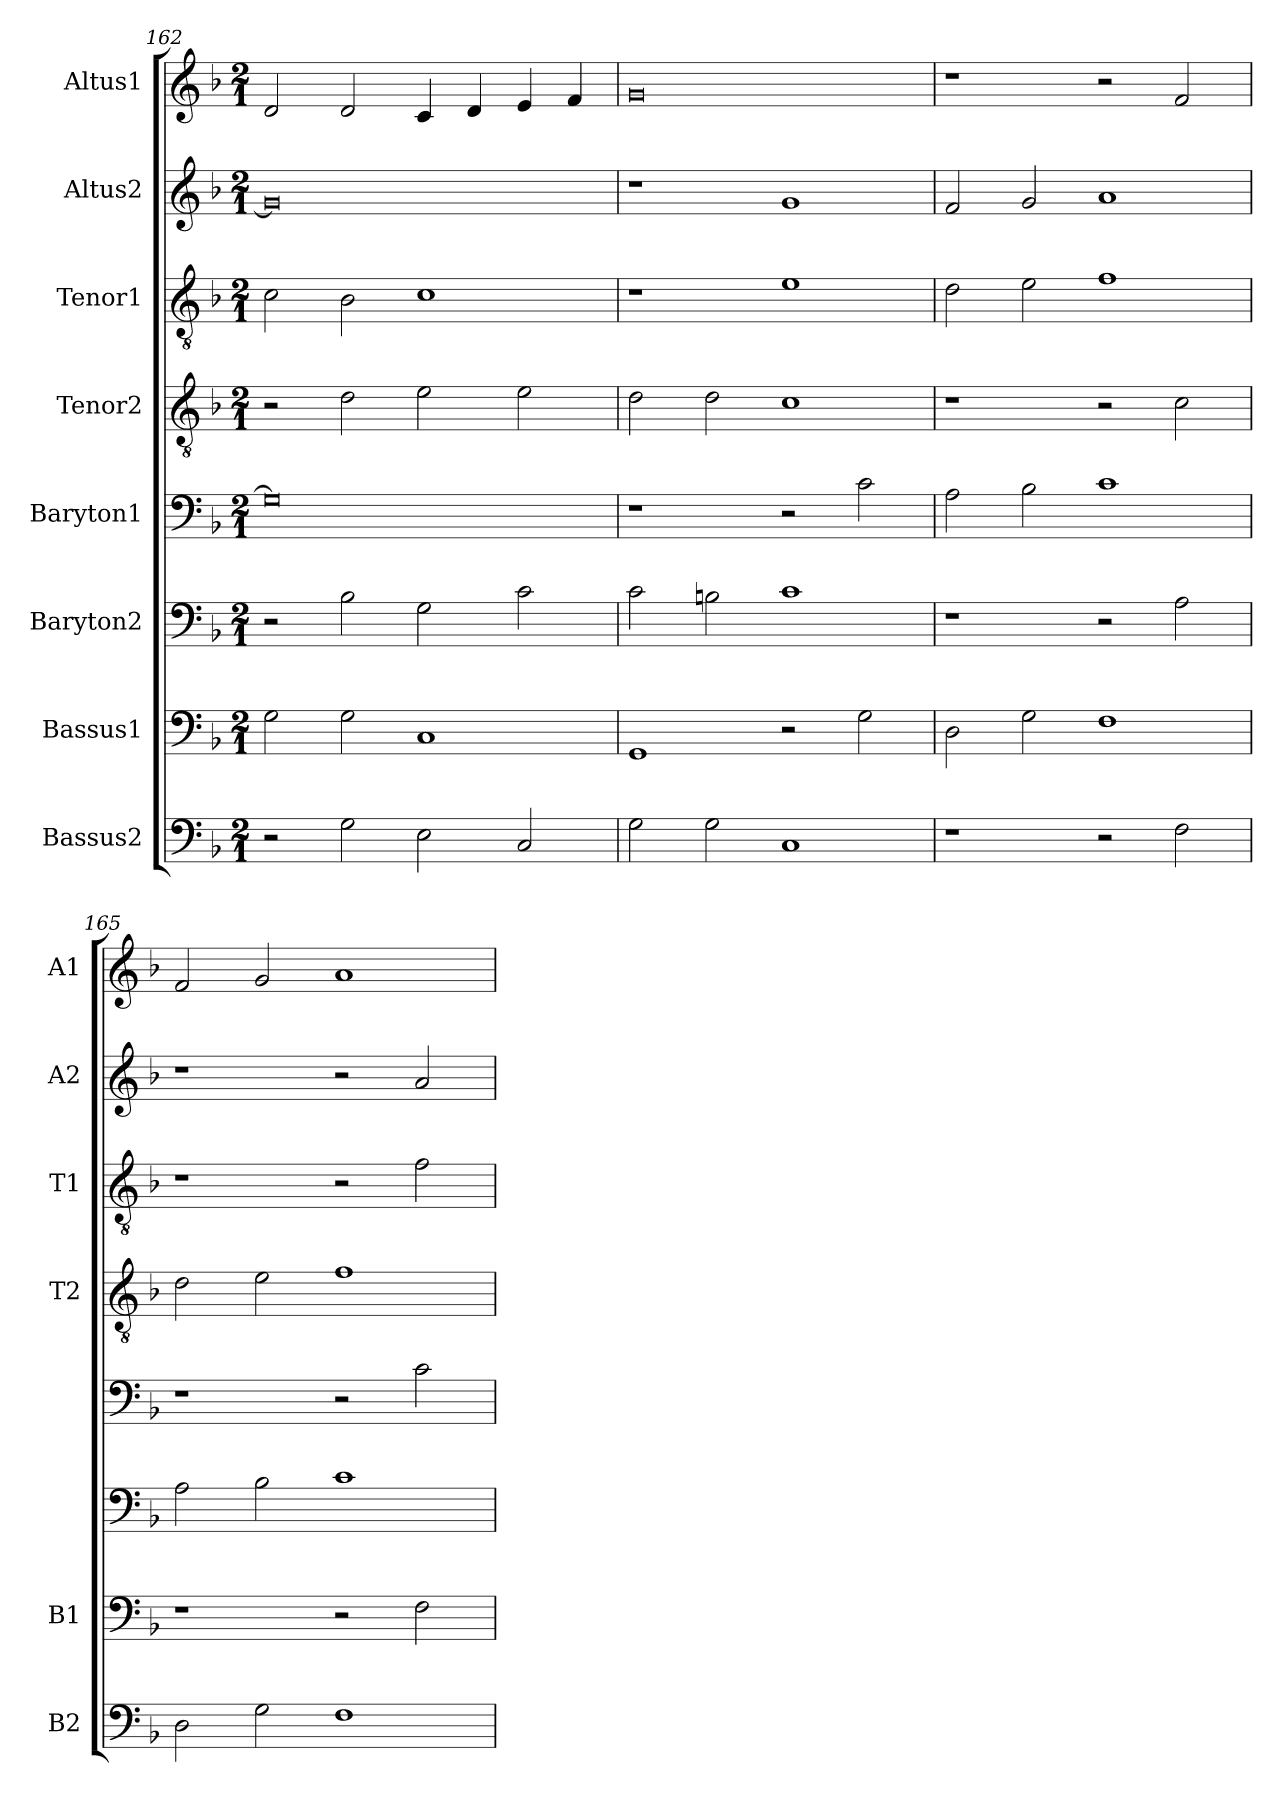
**kern	**kern	**kern	**kern	**kern	**kern	**kern	**kern
*part8	*part7	*part6	*part5	*part4	*part3	*part2	*part1
*staff8	*staff7	*staff6	*staff5	*staff4	*staff3	*staff2	*staff1
*I"Bassus2	*I"Bassus1	*I"Baryton2	*I"Baryton1	*I"Tenor2	*I"Tenor1	*I"Altus2	*I"Altus1
*I'B2	*I'B1	*	*	*I'T2	*I'T1	*I'A2	*I'A1
*clefF4	*clefF4	*clefF4	*clefF4	*clefGv2	*clefGv2	*clefG2	*clefG2
*k[b-]	*k[b-]	*k[b-]	*k[b-]	*k[b-]	*k[b-]	*k[b-]	*k[b-]
*M2/1	*M2/1	*M2/1	*M2/1	*M2/1	*M2/1	*M2/1	*M2/1
=162	=162	=162	=162	=162	=162	=162	=162
2r	2G	2r	0G]	2r	2c	0g]	2d
2G	2G	2B-	.	2d	2B-	.	2d
2E	1C	2G	.	2e	1c	.	4c
.	.	.	.	.	.	.	4d
2C	.	2c	.	2e	.	.	4e
.	.	.	.	.	.	.	4f
=163	=163	=163	=163	=163	=163	=163	=163
2G	1GG	2c	1r	2d	1r	1r	0g
2G	.	2Bn	.	2d	.	.	.
1C	2r	1c	2r	1c	1e	1g	.
.	2G	.	2c	.	.	.	.
=164	=164	=164	=164	=164	=164	=164	=164
1r	2D	1r	2A	1r	2d	2f	1r
.	2G	.	2B-	.	2e	2g	.
2r	1F	2r	1c	2r	1f	1a	2r
2F	.	2A	.	2c	.	.	2f
=165	=165	=165	=165	=165	=165	=165	=165
2D	1r	2A	1r	2d	1r	1r	2f
2G	.	2B-	.	2e	.	.	2g
1F	2r	1c	2r	1f	2r	2r	1a
.	2F	.	2c	.	2f	2a	.
=	=	=	=	=	=	=	=
*-	*-	*-	*-	*-	*-	*-	*-
